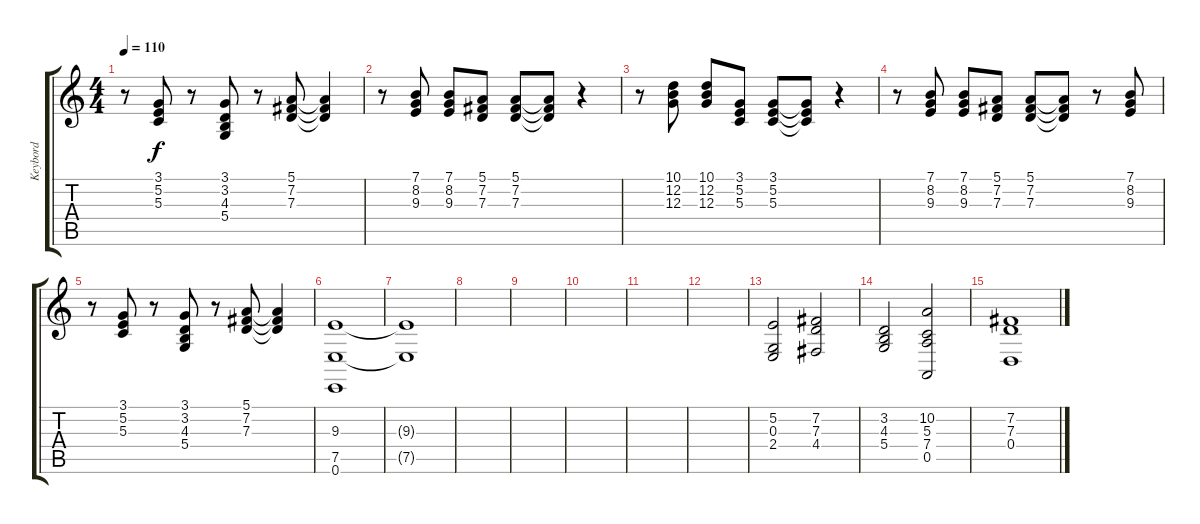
\track ("Keybord" "Keybord") {instrument stringensemble1}
\staff {score tabs}
\tuning (E4 B3 G3 D3 A2 E2) {hide}
\ts (4 4)
\tempo 110
\clef g2
\ks c
r.8{dy f} (3.1 5.2 5.3).8 r.8 (3.1 3.2 4.3 5.4).8 r.8 (5.1 7.2 7.3).8 (5.1{t} 7.2{t} 7.3{t}).4 |
r.8 (7.1 8.2 9.3).8 (7.1 8.2 9.3).8 (5.1 7.2 7.3).8 (5.1 7.2 7.3).8 (5.1{t} 7.2{t} 7.3{t}).8 r.4 |
r.8 (10.1 12.2 12.3).8 (10.1 12.2 12.3).8 (3.1 5.2 5.3).8 (3.1 5.2 5.3).8 (3.1{t} 5.2{t} 5.3{t}).8 r.4 |
r.8 (7.1 8.2 9.3).8 (7.1 8.2 9.3).8 (5.1 7.2 7.3).8 (5.1 7.2 7.3).8 (5.1{t} 7.2{t} 7.3{t}).8 r.8 (7.1 8.2 9.3).8 |
r.8 (3.1 5.2 5.3).8 r.8 (3.1 3.2 4.3 5.4).8 r.8 (5.1 7.2 7.3).8 (5.1{t} 7.2{t} 7.3{t}).4 |
(9.3 7.5 0.6).1 |
(9.3{t} 7.5{t}).1 |
|
|
|
|
|
(5.2 0.3 2.4).2 (7.2 7.3 4.4).2 |
(3.2 4.3 5.4).2 (10.2 5.3 7.4 0.5).2 |
(7.2 7.3 0.4).1
